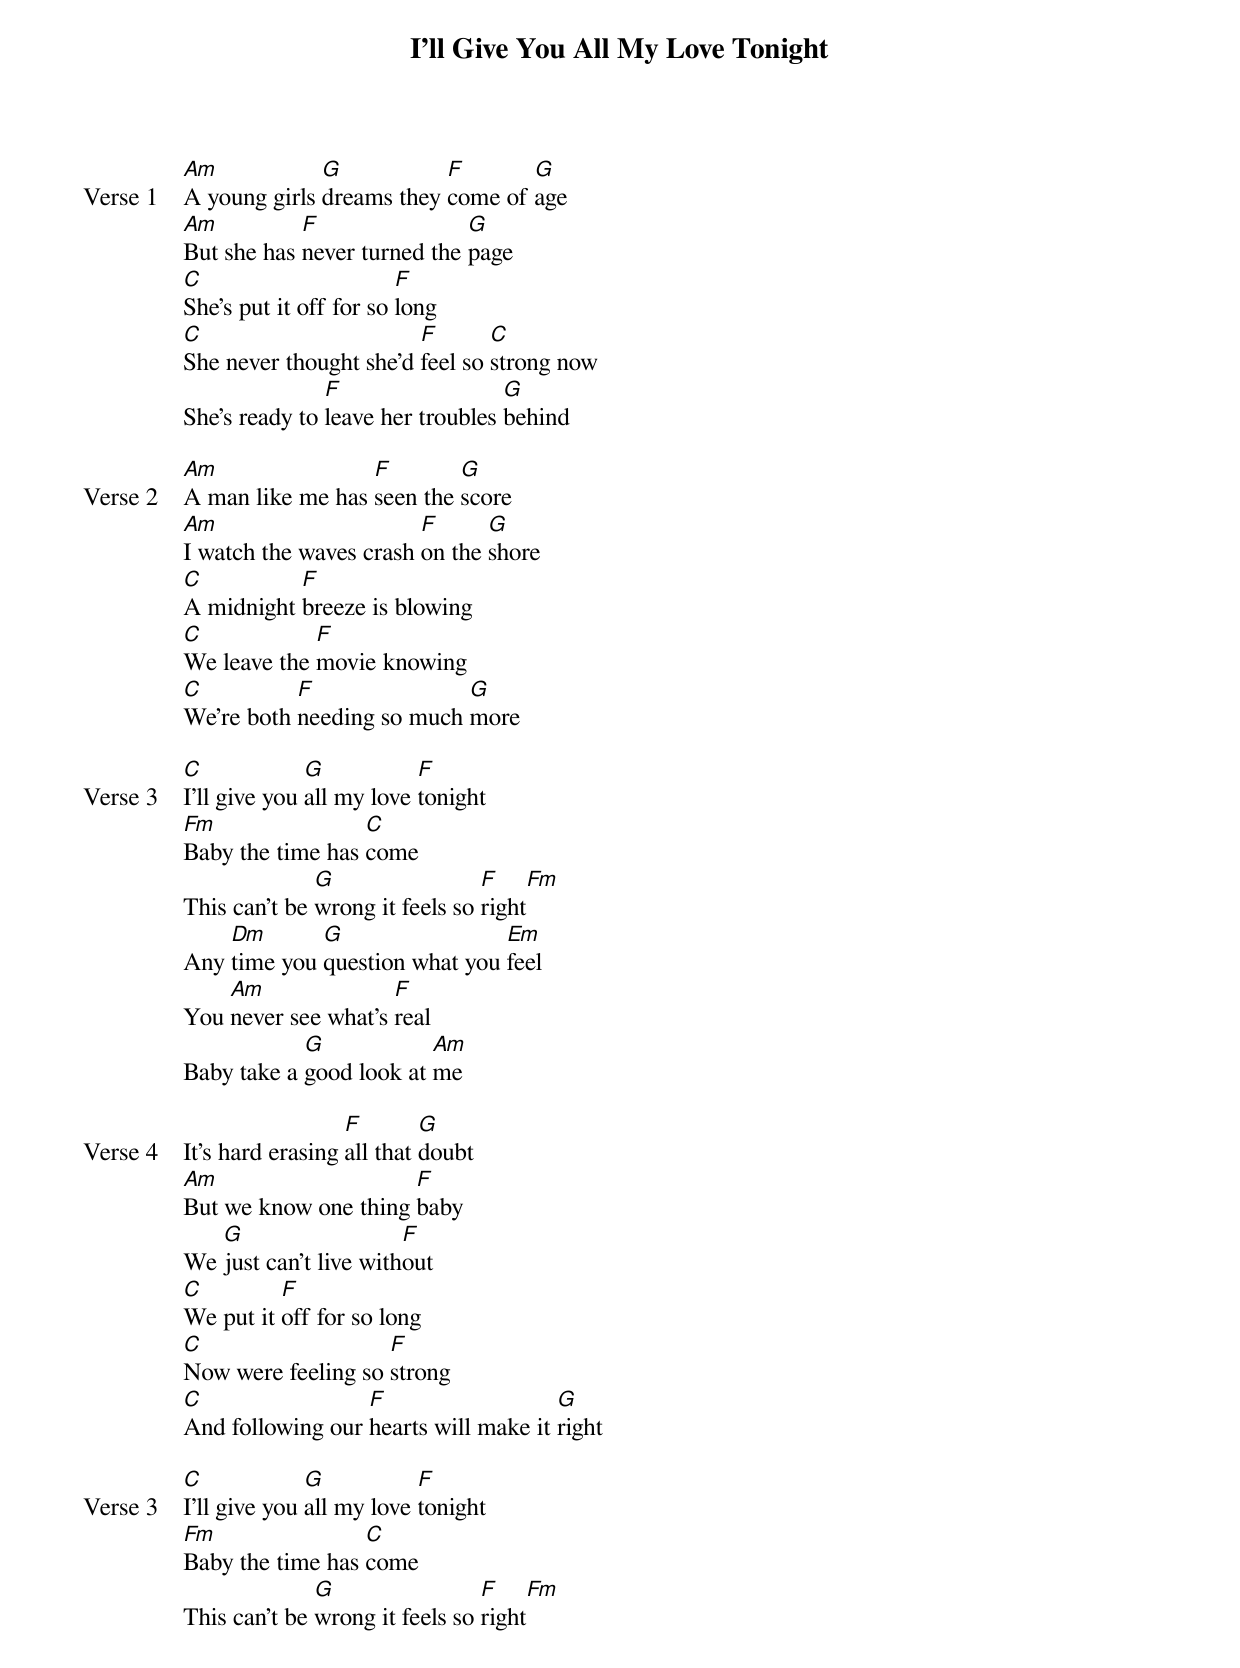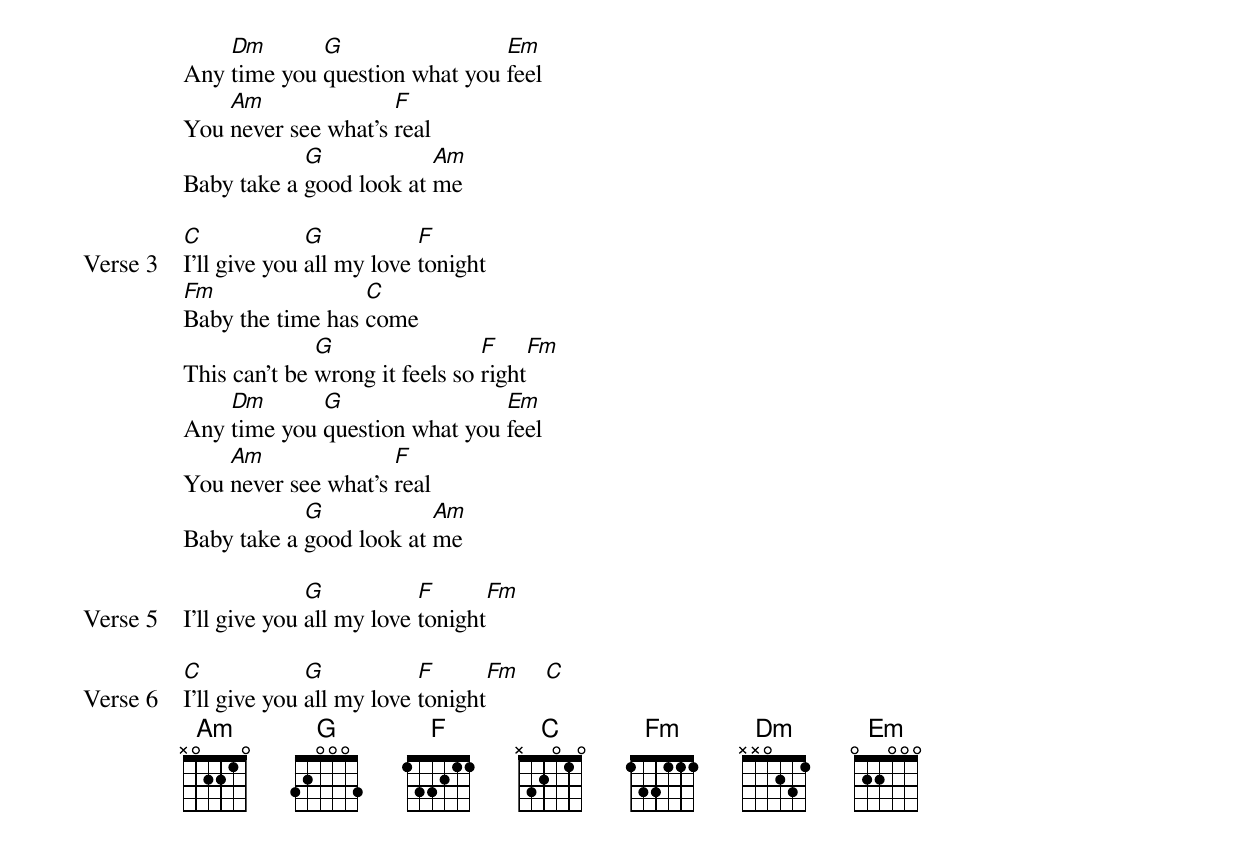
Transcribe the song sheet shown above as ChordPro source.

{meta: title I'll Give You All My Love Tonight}
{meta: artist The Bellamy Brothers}
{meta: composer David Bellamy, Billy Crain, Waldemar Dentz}
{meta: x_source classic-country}
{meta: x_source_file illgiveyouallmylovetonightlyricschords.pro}
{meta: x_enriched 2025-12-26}

{start_of_verse: Verse 1}
[Am]A young girls [G]dreams they [F]come of [G]age
[Am]But she has [F]never turned the [G]page
[C]She’s put it off for so [F]long
[C]She never thought she’d [F]feel so [C]strong now
She’s ready to [F]leave her troubles [G]behind
{end_of_verse}

{start_of_verse: Verse 2}
[Am]A man like me has [F]seen the [G]score
[Am]I watch the waves crash [F]on the [G]shore
[C]A midnight [F]breeze is blowing
[C]We leave the [F]movie knowing
[C]We’re both [F]needing so much [G]more
{end_of_verse}

{start_of_verse: Verse 3}
[C]I'll give you [G]all my love [F]tonight
[Fm]Baby the time has [C]come
This can’t be [G]wrong it feels so [F]right[Fm]
Any [Dm]time you [G]question what you [Em]feel
You [Am]never see what’s [F]real
Baby take a [G]good look at [Am]me
{end_of_verse}

{start_of_verse: Verse 4}
It’s hard erasing [F]all that [G]doubt
[Am]But we know one thing [F]baby
We [G]just can’t live with[F]out
[C]We put it [F]off for so long
[C]Now were feeling so [F]strong
[C]And following our [F]hearts will make it [G]right
{end_of_verse}

{start_of_verse: Verse 3}
[C]I'll give you [G]all my love [F]tonight
[Fm]Baby the time has [C]come
This can’t be [G]wrong it feels so [F]right[Fm]
Any [Dm]time you [G]question what you [Em]feel
You [Am]never see what’s [F]real
Baby take a [G]good look at [Am]me
{end_of_verse}

{start_of_verse: Verse 3}
[C]I'll give you [G]all my love [F]tonight
[Fm]Baby the time has [C]come
This can’t be [G]wrong it feels so [F]right[Fm]
Any [Dm]time you [G]question what you [Em]feel
You [Am]never see what’s [F]real
Baby take a [G]good look at [Am]me
{end_of_verse}

{start_of_verse: Verse 5}
I'll give you [G]all my love [F]tonight[Fm]
{end_of_verse}

{start_of_verse: Verse 6}
[C]I'll give you [G]all my love [F]tonight[Fm]    [C]
{end_of_verse}
